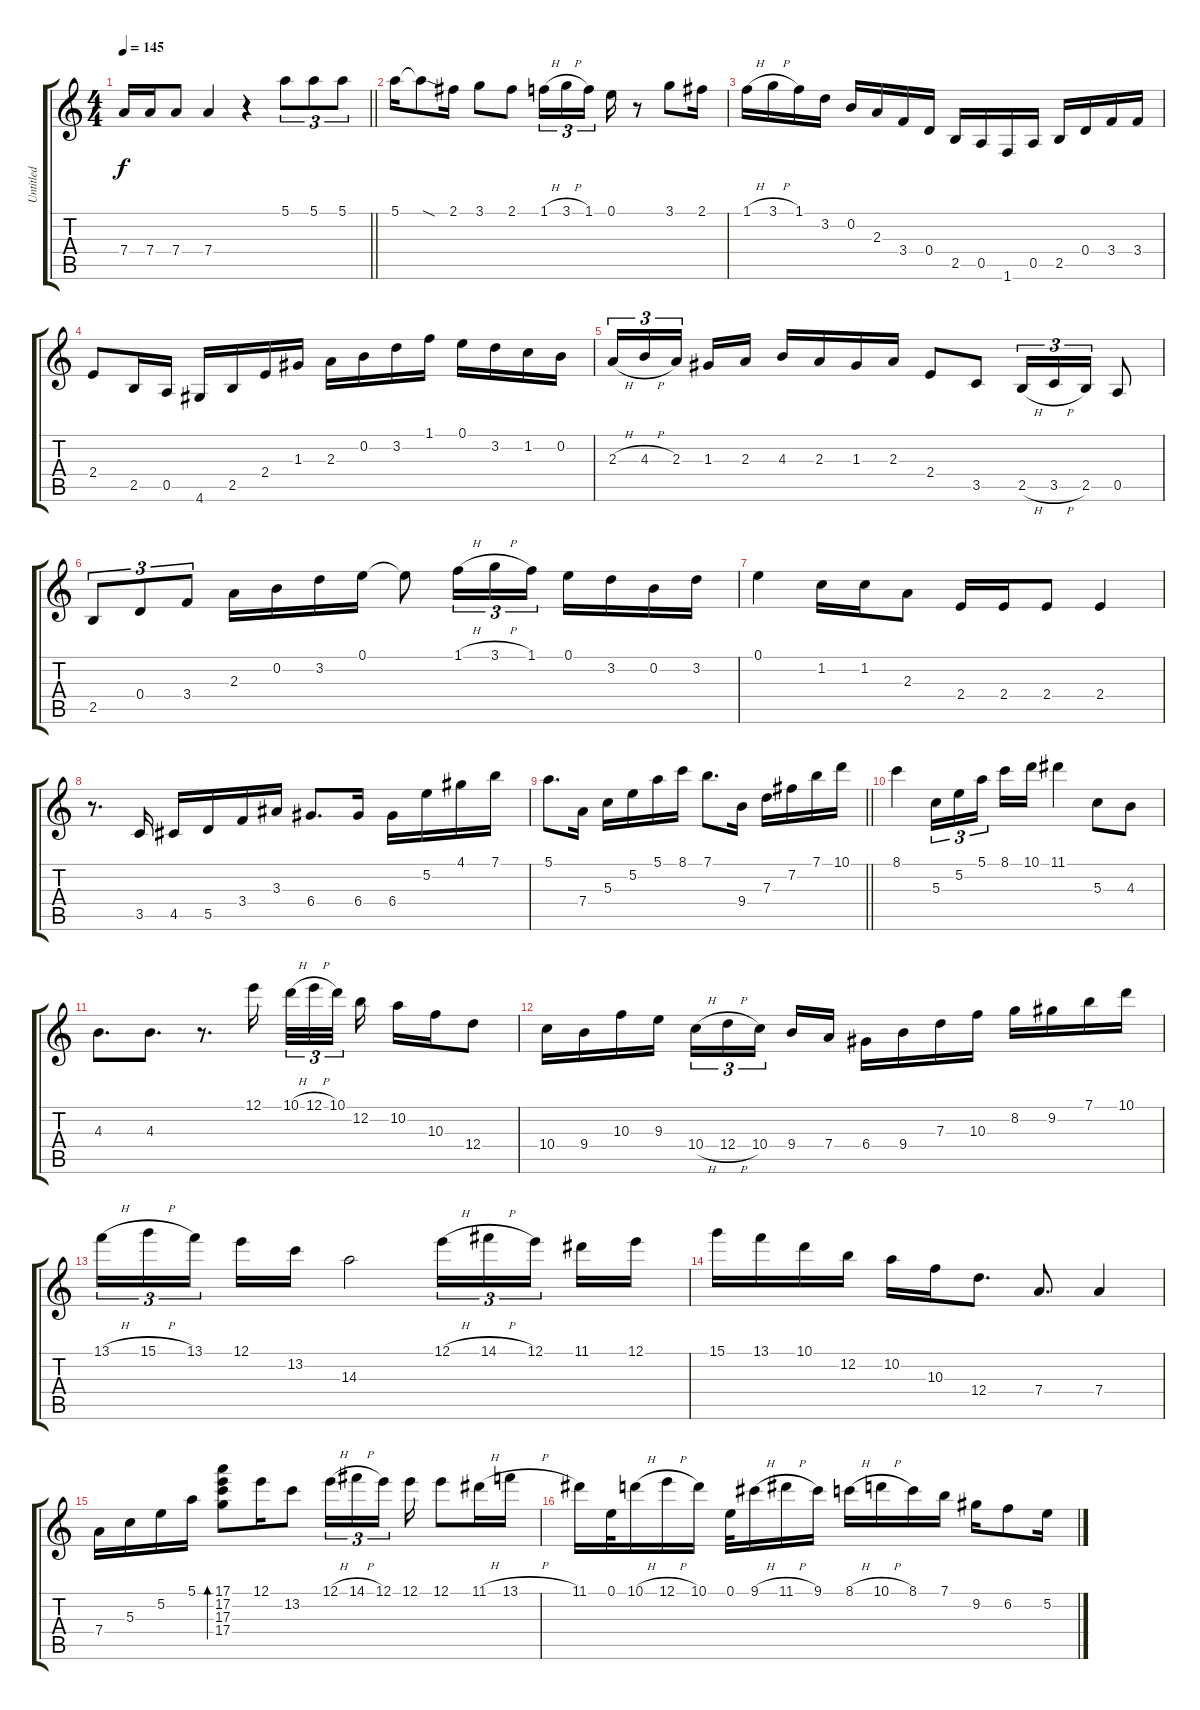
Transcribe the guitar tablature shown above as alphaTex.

\track ("Untitled" "Untitled") {instrument acousticguitarsteel}
\staff {score tabs}
\tuning (E4 B3 G3 D3 A2 E2) {hide}
\ts (4 4)
\tempo 145
\clef g2
\barLineRight lightlight
\ks c
7.4.16{dy f} 7.4.16 7.4.8 7.4.4 r.4 5.1.8{tu (3 2)} 5.1.8{tu (3 2)} 5.1.8{tu (3 2)} |
5.1.16 5.1{sod t}.8 2.1.16 3.1.8 2.1.8 1.1{h}.16{tu (3 2)} 3.1{h}.16{tu (3 2)} 1.1.16{tu (3 2) beam splitsecondary} 0.1.16 r.8 3.1.8 2.1.16 |
1.1{h}.16 3.1{h}.16 1.1.16 3.2.16 0.2.16 2.3.16 3.4.16 0.4.16 2.5.16 0.5.16 1.6.16 0.5.16 2.5.16 0.4.16 3.4.16 3.4.16 |
2.4.8 2.5.16 0.5.16 4.6.16 2.5.16 2.4.16 1.3.16 2.3.16 0.2.16 3.2.16 1.1.16 0.1.16 3.2.16 1.2.16 0.2.16 |
2.3{h}.16{tu (3 2)} 4.3{h}.16{tu (3 2)} 2.3.16{tu (3 2) beam splitsecondary} 1.3.16 2.3.16 4.3.16 2.3.16 1.3.16 2.3.16 2.4.8 3.5.8 2.5{h}.16{tu (3 2)} 3.5{h}.16{tu (3 2)} 2.5.16{tu (3 2)} 0.5.8 |
2.5.8{tu (3 2)} 0.4.8{tu (3 2)} 3.4.8{tu (3 2)} 2.3.16 0.2.16 3.2.16 0.1.16 0.1{t}.8 1.1{h}.16{tu (3 2)} 3.1{h}.16{tu (3 2)} 1.1.16{tu (3 2)} 0.1.16 3.2.16 0.2.16 3.2.16 |
0.1.4 1.2.16 1.2.16 2.3.8 2.4.16 2.4.16 2.4.8 2.4.4 |
r.8{d} 3.5.16 4.5.16 5.5.16 3.4.16 3.3.16 6.4.8{d} 6.4.16 6.4.16 5.2.16 4.1.16 7.1.16 |
\barLineRight lightlight
5.1.8{d} 7.4.16 5.3.16 5.2.16 5.1.16 8.1.16 7.1.8{d} 9.4.16 7.3.16 7.2.16 7.1.16 10.1.16 |
8.1.4 5.3.16{tu (3 2)} 5.2.16{tu (3 2)} 5.1.16{tu (3 2) beam splitsecondary} 8.1.16 10.1.16 11.1.4 5.3.8 4.3.8 |
4.3.8{d} 4.3.8{d} r.8{d} 12.1.16{beam splitsecondary} 10.1{h}.32{tu (3 2)} 12.1{h}.32{tu (3 2)} 10.1.32{tu (3 2) beam splitsecondary} 12.2.16 10.2.16 10.3.16 12.4.8 |
10.4.16 9.4.16 10.3.16 9.3.16 10.4{h}.16{tu (3 2)} 12.4{h}.16{tu (3 2)} 10.4.16{tu (3 2) beam splitsecondary} 9.4.16 7.4.16 6.4.16 9.4.16 7.3.16 10.3.16 8.2.16 9.2.16 7.1.16 10.1.16 |
13.1{h}.16{tu (3 2)} 15.1{h}.16{tu (3 2)} 13.1.16{tu (3 2) beam splitsecondary} 12.1.16 13.2.16 14.3.2 12.1{h}.16{tu (3 2)} 14.1{h}.16{tu (3 2)} 12.1.16{tu (3 2) beam splitsecondary} 11.1.16 12.1.16 |
15.1.16 13.1.16 10.1.16 12.2.16 10.2.16 10.3.16 12.4.8{d} 7.4.8{d} 7.4.4 |
7.4.16 5.3.16 5.2.16 5.1.16 (17.1 17.2 17.3 17.4).8{bd 30} 12.1.16 13.2.8 12.1{h}.16{tu (3 2)} 14.1{h}.16{tu (3 2)} 12.1.16{tu (3 2) beam splitsecondary} 12.1.16 12.1.8 11.1{h}.16 13.1{h}.16 |
11.1.16 0.1.32 10.1{h}.16 12.1{h}.16 10.1.16 0.1.32 9.1{h}.16 11.1{h}.16 9.1.16 8.1{h}.16 10.1{h}.16 8.1.16 7.1.16 9.2.16 6.2.8 5.2.16
